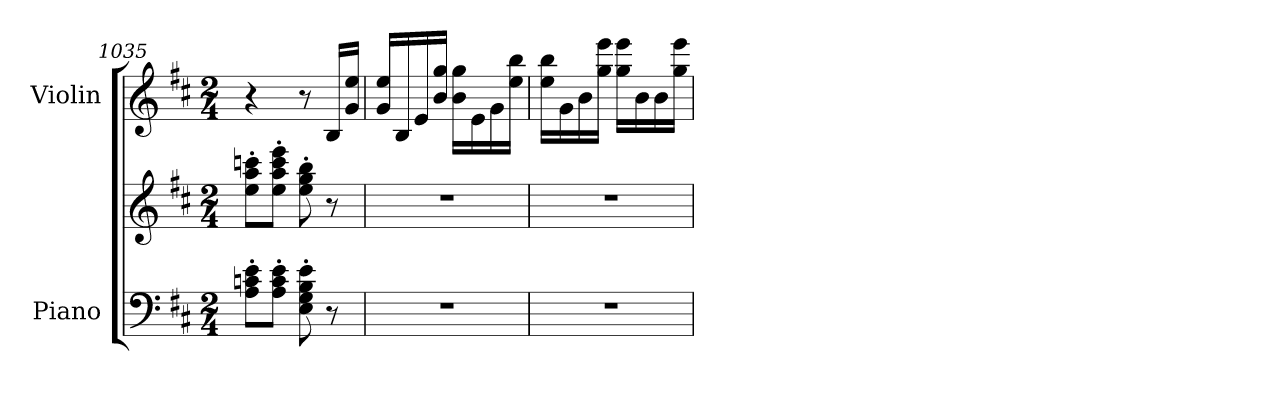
**kern	**kern	**kern
*part2	*part2	*part1
*staff3	*staff2	*staff1
*I"Piano	*	*I"Violin
*I'Pno.	*	*I'Vln.
!!LO:LB:g=z
*clefF4	*clefG2	*clefG2
*k[f#c#]	*k[f#c#]	*k[f#c#]
*M2/4	*M2/4	*M2/4
=1035	=1035	=1035
8A\' 8cn\' 8e\'L	8ee\' 8aa\' 8cccn\'L	4r
8A\' 8c\' 8e\'J	8ee\' 8aa\' 8ccc\' 8eee\'J	.
8E\' 8G\' 8B\' 8e\'	8ee\' 8gg\' 8bb\'	8r
8r	8r	16B/LL
.	.	16g/ 16ee/JJ
=1036	=1036	=1036
2r	2r	16g/ 16ee/LL
.	.	16B/
.	.	16e/
.	.	16b/ 16gg/JJ
.	.	16b\ 16gg\LL
.	.	16e\
.	.	16g\
.	.	16ee\ 16bb\JJ
=1037	=1037	=1037
2r	2r	16ee\ 16bb\LL
.	.	16g\
.	.	16b\
.	.	16gg\ 16eee\JJ
.	.	16gg\ 16eee\LL
.	.	16b\
.	.	16b\
.	.	16gg\ 16eee\JJ
=	=	=
*-	*-	*-
